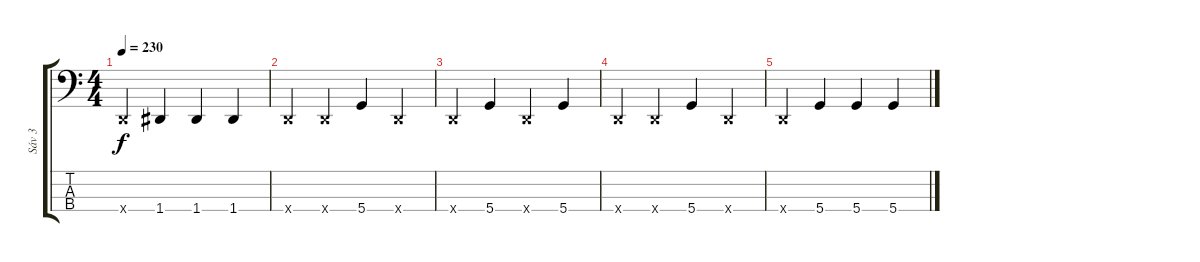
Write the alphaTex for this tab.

\track ("Sáv 3" "Sáv 3") {instrument electricbassfinger}
\staff {score tabs}
\tuning (F2 C2 G1 D1) {hide}
\ts (4 4)
\tempo 230
\clef f4
\ks c
0.4{x}.4{dy f} 1.4.4 1.4.4 1.4.4 |
0.4{x}.4 0.4{x}.4 5.4.4 0.4{x}.4 |
0.4{x}.4 5.4.4 0.4{x}.4 5.4.4 |
0.4{x}.4 0.4{x}.4 5.4.4 0.4{x}.4 |
0.4{x}.4 5.4.4 5.4.4 5.4.4
